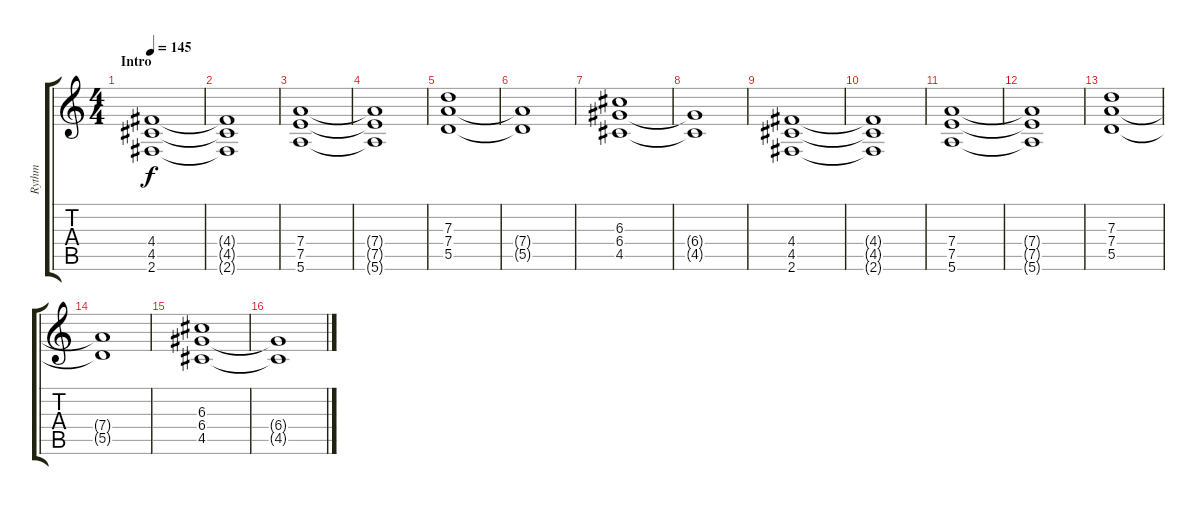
\track ("Rythm" "Rythm") {instrument distortionguitar}
\staff {score tabs}
\tuning (E4 B3 G3 D3 A2 E2) {hide}
\ts (4 4)
\section ("" "Intro")
\tempo 145
\clef g2
\ks c
(4.4 4.5 2.6).1{dy f instrument distortionguitar} |
(4.4{t} 4.5{t} 2.6{t}).1 |
(7.4 7.5 5.6).1 |
(7.4{t} 7.5{t} 5.6{t}).1 |
(7.3 7.4 5.5).1 |
(7.4{t} 5.5{t}).1 |
(6.3 6.4 4.5).1 |
(6.4{t} 4.5{t}).1 |
(4.4 4.5 2.6).1 |
(4.4{t} 4.5{t} 2.6{t}).1 |
(7.4 7.5 5.6).1 |
(7.4{t} 7.5{t} 5.6{t}).1 |
(7.3 7.4 5.5).1 |
(7.4{t} 5.5{t}).1 |
(6.3 6.4 4.5).1 |
(6.4{t} 4.5{t}).1
